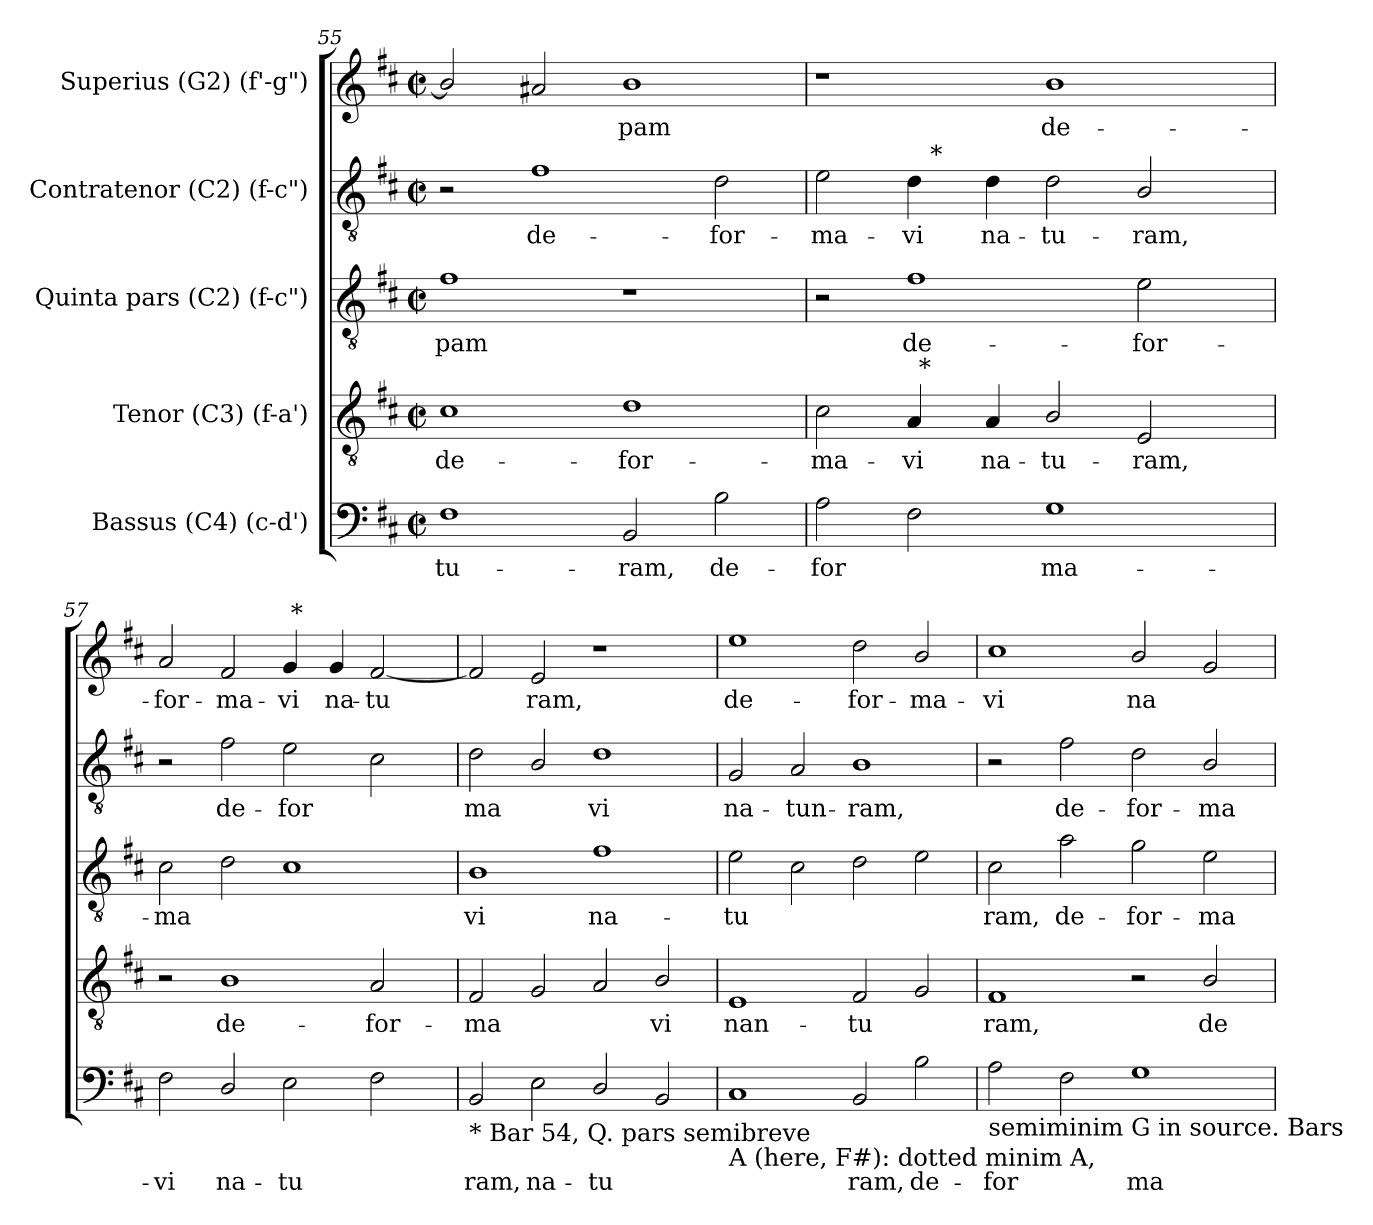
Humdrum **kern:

**kern	**text	**kern	**text	**kern	**text	**kern	**text	**kern	**text
*part5	*part5	*part4	*part4	*part3	*part3	*part2	*part2	*part1	*part1
*staff5	*staff5	*staff4	*staff4	*staff3	*staff3	*staff2	*staff2	*staff1	*staff1
*I"Bassus (C4)  (c-d')	*	*I"Tenor (C3)  (f-a')	*	*I"Quinta pars (C2)  (f-c")	*	*I"Contratenor (C2)  (f-c")	*	*I"Superius (G2)  (f'-g")	*
*clefF4	*	*clefGv2	*	*clefGv2	*	*clefGv2	*	*clefG2	*
*k[f#c#]	*	*k[f#c#]	*	*k[f#c#]	*	*k[f#c#]	*	*k[f#c#]	*
*D:	*	*D:	*	*D:	*	*D:	*	*D:	*
*M2/2	*	*M2/2	*	*M2/2	*	*M2/2	*	*M2/2	*
*met(c|)	*	*met(c|)	*	*met(c|)	*	*met(c|)	*	*met(c|)	*
=55	=55	=55	=55	=55	=55	=55	=55	=55	=55
!	!LO:LY:b:rj	!	!LO:LY:b:cj	!	!LO:LY:b:rj	!	!	!	!LO:LY:b:cj
1F#	-tu-	1c#	de-	1f#	-pam	2r	.	2b/]	--
!	!	!	!	!	!	!	!LO:LY:b:rj	!	!LO:LY:b:cj
.	.	.	.	.	.	1f#	de-	2a#/	--
!	!LO:LY:b:rj	!	!LO:LY:b:cj	!	!	!	!	!	!LO:LY:b:cj
2BB/	-ram,	1d	-for-	1r	.	.	.	1b	-pam
!	!LO:LY:b:rj	!	!	!	!	!	!LO:LY:b:rj	!	!
2B\	de-	.	.	.	.	2d\	-for-	.	.
=56	=56	=56	=56	=56	=56	=56	=56	=56	=56
!	!LO:LY:b:rj	!	!LO:LY:b:cj	!	!	!	!LO:LY:b:rj	!	!
*	*	*^	*	*	*	*^	*	*	*
2A\	-for-	2c#\	2ryy	-ma-	2r	.	2e\	2ryy	-ma-	1r	.
!	!LO:LY:b:rj	!	!	!LO:LY:b:cj	!	!LO:LY:b:rj	!	!	!LO:LY:b:rj	!	!
2F#\	--	4A/	64ryy	-vi	1f#	de-	4d\	32ryy	-vi	.	.
!	!	!	!LO:TX:a:t=*	!	!	!	!	!	!	!	!
.	.	.	1ryy	.	.	.	.	.	.	.	.
!	!	!	!	!	!	!	!	!LO:TX:a:t=*	!	!	!
.	.	.	.	.	.	.	.	1ryy	.	.	.
!	!	!	!	!LO:LY:b:cj	!	!	!	!	!LO:LY:b:rj	!	!
.	.	4A/	.	na-	.	.	4d\	.	na-	.	.
!	!LO:LY:b:rj	!	!	!LO:LY:b:cj	!	!	!	!	!LO:LY:b:rj	!	!LO:LY:b:cj
1G	-ma-	2B/	.	-tu-	.	.	2d\	.	-tu-	1b	de-
!	!	!	!	!LO:LY:b:cj	!	!LO:LY:b:rj	!	!	!LO:LY:b:rj	!	!
.	.	2E/	.	-ram,	2e\	-for-	2B/	.	-ram,	.	.
.	.	.	4ryy	.	.	.	.	.	.	.	.
.	.	.	.	.	.	.	.	4...ryy	.	.	.
.	.	.	8...ryy	.	.	.	.	.	.	.	.
!!LO:PB:g=z
=57	=57	=57	=57	=57	=57	=57	=57	=57	=57	=57	=57
!	!LO:LY:b:rj	!	!	!	!	!LO:LY:b:rj	!	!	!	!	!LO:LY:b:cj
*	*	*v	*v	*	*	*	*v	*v	*	*^	*
2F#\	-vi	2r	.	2c#\	-ma-	2r	.	2a/	1ryy	-for-
!	!LO:LY:b:rj	!	!LO:LY:b:cj	!	!LO:LY:b:rj	!	!LO:LY:b:rj	!	!	!LO:LY:b:cj
2D/	na-	1B	de-	2d\	--	2f#\	de-	2f#/	.	-ma-
!	!LO:LY:b:rj	!	!	!	!LO:LY:b:rj	!	!LO:LY:b:rj	!	!	!LO:LY:b:cj
2E\	-tu-	.	.	1c#	--	2e\	-for-	4g/	64ryy	-vi
!	!	!	!	!	!	!	!	!	!LO:TX:a:t=*	!
.	.	.	.	.	.	.	.	.	2ryy	.
!	!	!	!	!	!	!	!	!	!	!LO:LY:b:cj
.	.	.	.	.	.	.	.	4g/	.	na-
!	!LO:LY:b:rj	!	!LO:LY:b:cj	!	!	!	!LO:LY:b:rj	!	!	!LO:LY:b:cj
2F#\	--	2A/	-for-	.	.	2c#\	--	[<2f#/	.	-tu-
.	.	.	.	.	.	.	.	.	4ryy	.
.	.	.	.	.	.	.	.	.	8...ryy	.
=58	=58	=58	=58	=58	=58	=58	=58	=58	=58	=58
!LO:TX:b:t=* Bar 54, Q. pars semibreve	!	!	!	!	!	!	!	!	!	!
!	!LO:LY:b:rj	!	!LO:LY:b:cj	!	!LO:LY:b:rj	!	!LO:LY:b:rj	!	!	!LO:LY:b:cj
*	*	*	*	*	*	*	*	*v	*v	*
2BB/	-ram,	2F#/	-ma-	1B	-vi	2d\	-ma-	2f#/]	--
!	!LO:LY:b:rj	!	!LO:LY:b:cj	!	!	!	!LO:LY:b:rj	!	!LO:LY:b:cj
2E\	na-	2G/	--	.	.	2B/	--	2e/	-ram,
!	!LO:LY:b:rj	!	!LO:LY:b:cj	!	!LO:LY:b:rj	!	!LO:LY:b:rj	!	!
2D/	-tu-	2A/	--	1f#	na-	1d	-vi	1r	.
!	!LO:LY:b:rj	!	!LO:LY:b:cj	!	!	!	!	!	!
2BB/	--	2B/	-vi	.	.	.	.	.	.
=59	=59	=59	=59	=59	=59	=59	=59	=59	=59
!LO:TX:b:t=A (here, F#)&colon; dotted minim A,	!	!	!	!	!	!	!	!	!
!	!LO:LY:b:rj	!	!LO:LY:b:cj	!	!LO:LY:b:rj	!	!LO:LY:b:rj	!	!LO:LY:b:cj
1C#	--	1E	nan-	2e\	-tu-	2G/	na-	1ee	de-
!	!	!	!	!	!LO:LY:b:rj	!	!LO:LY:b:rj	!	!
.	.	.	.	2c#\	--	2A/	-tun-	.	.
!	!LO:LY:b:rj	!	!LO:LY:b:cj	!	!LO:LY:b:rj	!	!LO:LY:b:rj	!	!LO:LY:b:cj
2BB/	-ram,	2F#/	-tu-	2d\	--	1B	-ram,	2dd\	-for-
!	!LO:LY:b:rj	!	!LO:LY:b:cj	!	!LO:LY:b:rj	!	!	!	!LO:LY:b:cj
2B\	de-	2G/	--	2e\	--	.	.	2b/	-ma-
=60	=60	=60	=60	=60	=60	=60	=60	=60	=60
!LO:TX:b:t=semiminim G in source. Bars	!	!	!	!	!	!	!	!	!
!	!LO:LY:b:rj	!	!LO:LY:b:cj	!	!LO:LY:b:rj	!	!	!	!LO:LY:b:cj
2A\	-for-	1F#	-ram,	2c#\	-ram,	2r	.	1cc#	-vi
!	!LO:LY:b:rj	!	!	!	!LO:LY:b:rj	!	!LO:LY:b:rj	!	!
2F#\	--	.	.	2a\	de-	2f#\	de-	.	.
!	!LO:LY:b:rj	!	!	!	!LO:LY:b:rj	!	!LO:LY:b:rj	!	!LO:LY:b:cj
1G	-ma-	2r	.	2g\	-for-	2d\	-for-	2b/	na-
!	!	!	!LO:LY:b:cj	!	!LO:LY:b:rj	!	!LO:LY:b:rj	!	!LO:LY:b:cj
.	.	2B/	de-	2e\	-ma-	2B/	-ma-	2g/	--
=	=	=	=	=	=	=	=	=	=
*-	*-	*-	*-	*-	*-	*-	*-	*-	*-
